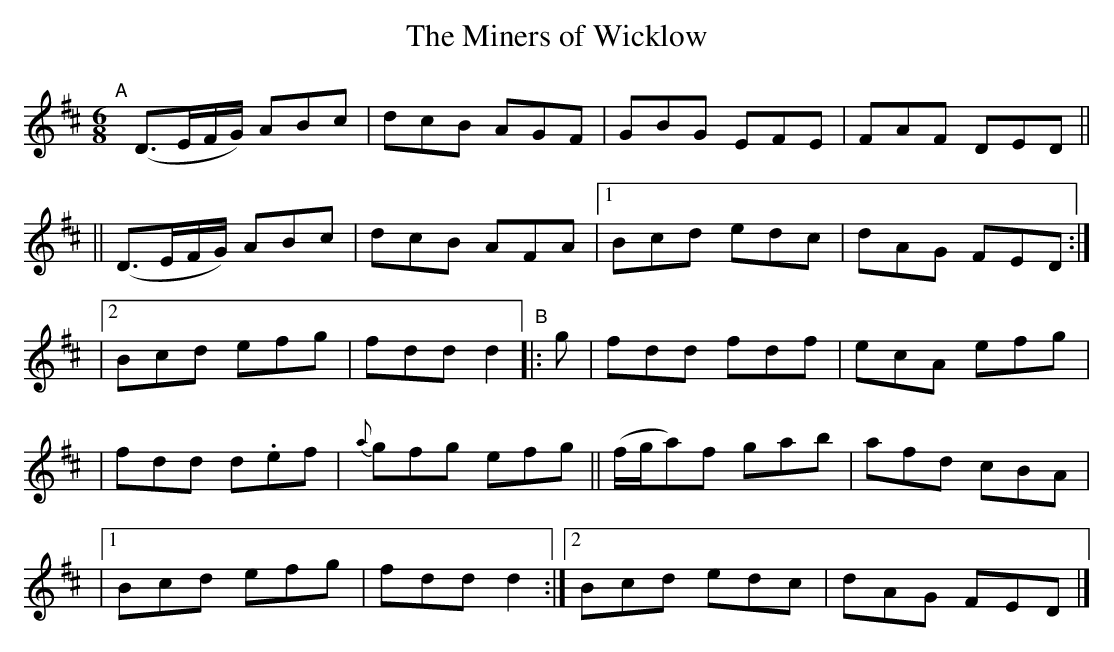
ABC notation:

X:1
T: The Miners of Wicklow
M: 6/8
L: 1/8
K: D
"^A"\
[|](D>EF/G/) ABc | dcB AGF \
|   GBG      EFE | FAF DED ||
|| (D>EF/G/) ABc | dcB AFA |\
[1  Bcd      edc | dAG FED :|
|[2 Bcd      efg | fdd d2 \
"^B"|: g \
|  fdd      fdf |   ecA efg |
|  fdd     d.ef |{a}gfg efg \
|| (f/g/a)f gab |   afd cBA |
|[1 Bcd     efg |   fdd d2 :|\
[2  Bcd     edc |   dAG FED |]
